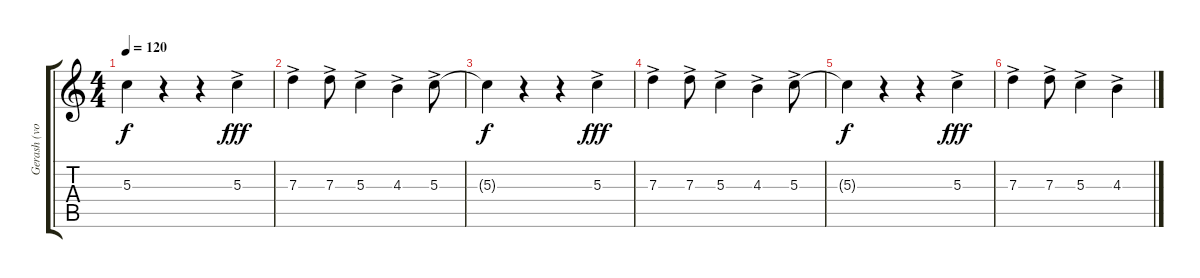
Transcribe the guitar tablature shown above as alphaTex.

\track ("Gerash (vokal)" "Gerash (vo") {instrument electricguitarjazz}
\staff {score tabs}
\tuning (E4 B3 G3 D3 A2 E2) {hide}
\ts (4 4)
\tempo 120
\clef g2
\ks c
5.3{t}.4{dy f} r.4 r.4 5.3{ac}.4{dy fff} |
7.3{ac}.4 7.3{ac}.8 5.3{ac}.4 4.3{ac}.4 5.3{ac}.8 |
5.3{t}.4{dy f} r.4 r.4 5.3{ac}.4{dy fff} |
7.3{ac}.4 7.3{ac}.8 5.3{ac}.4 4.3{ac}.4 5.3{ac}.8 |
5.3{t}.4{dy f} r.4 r.4 5.3{ac}.4{dy fff} |
7.3{ac}.4 7.3{ac}.8 5.3{ac}.4 4.3{ac}.4
